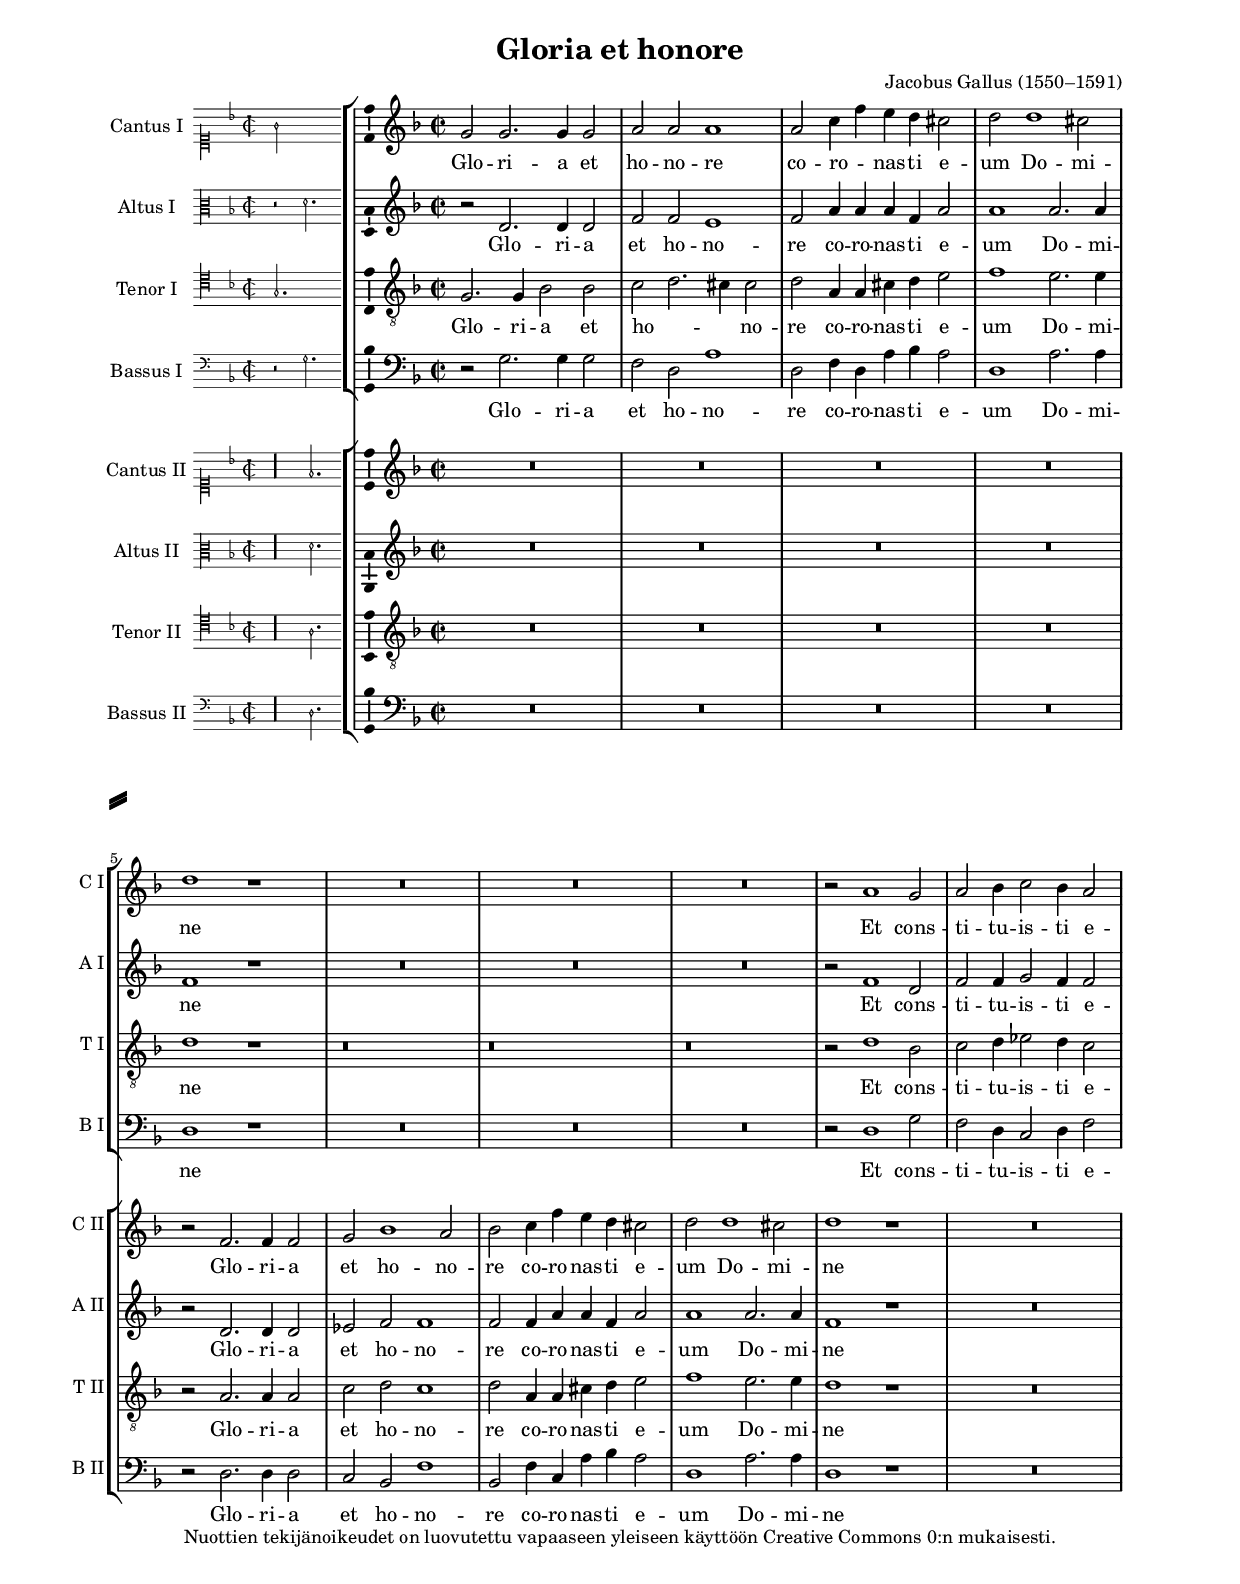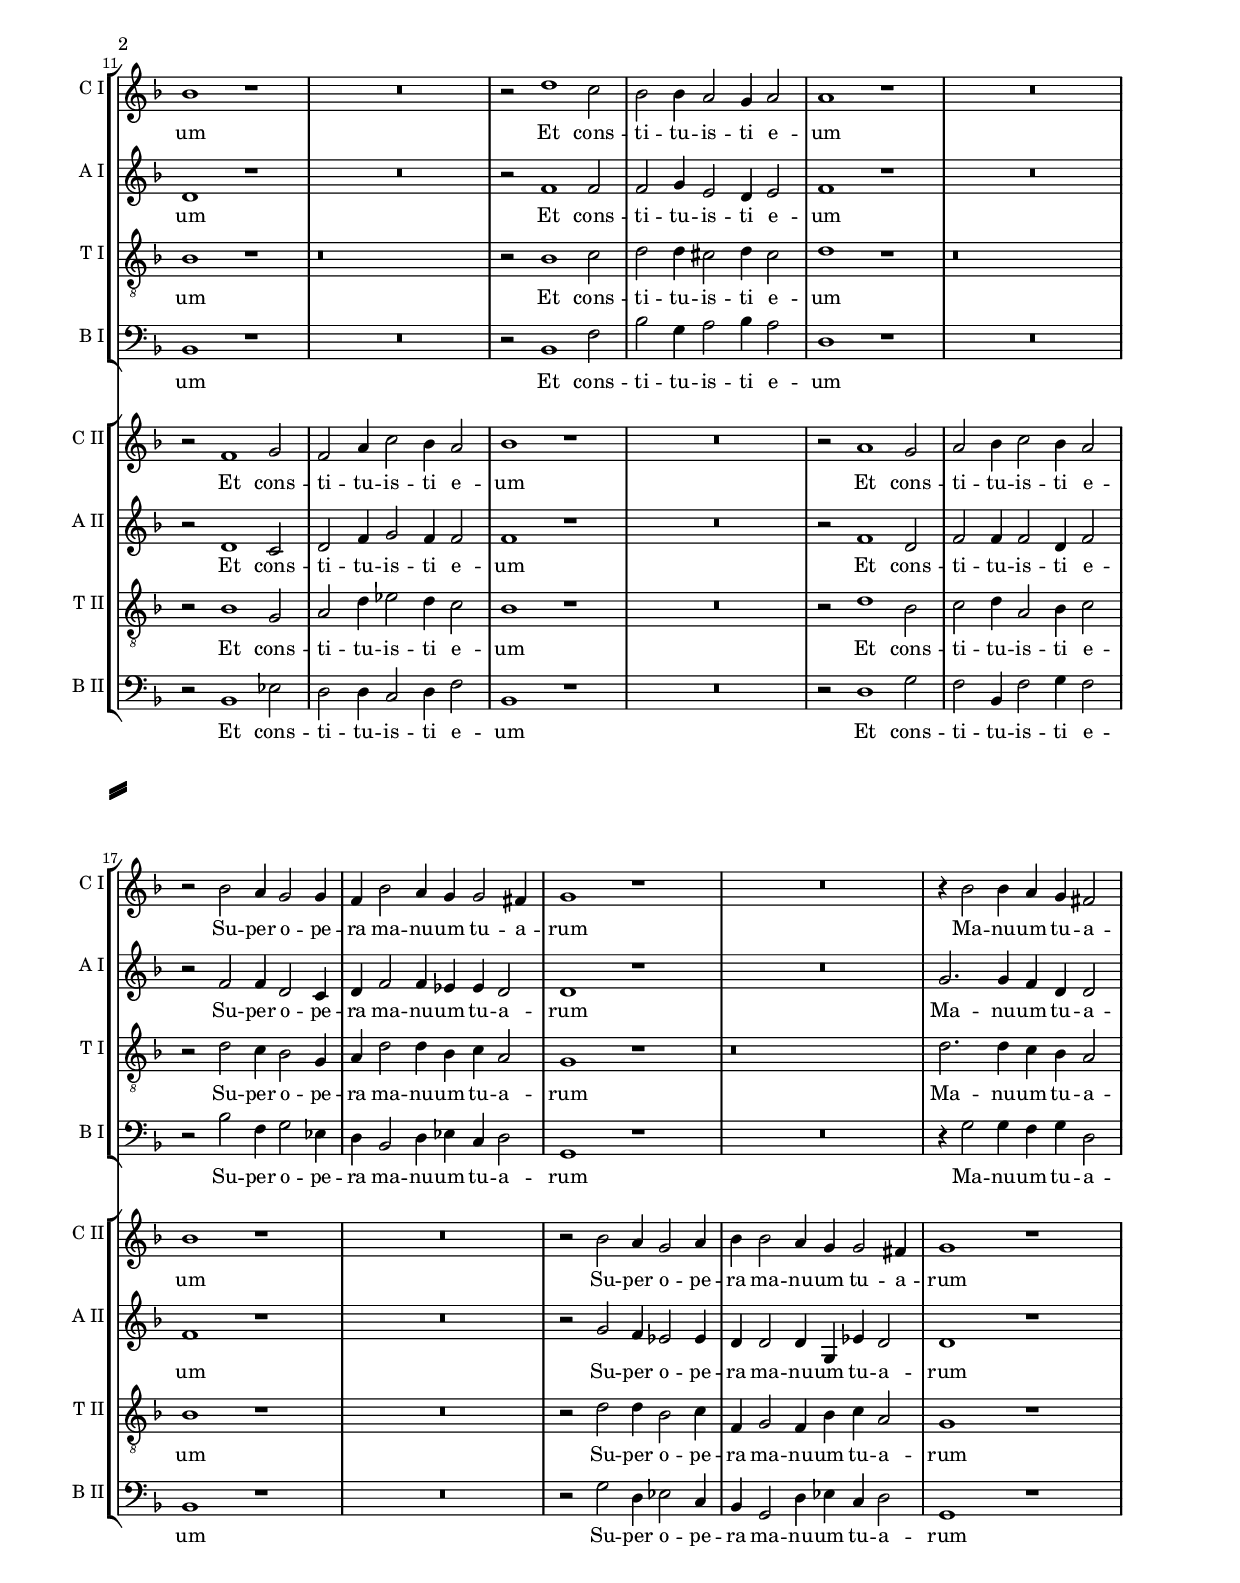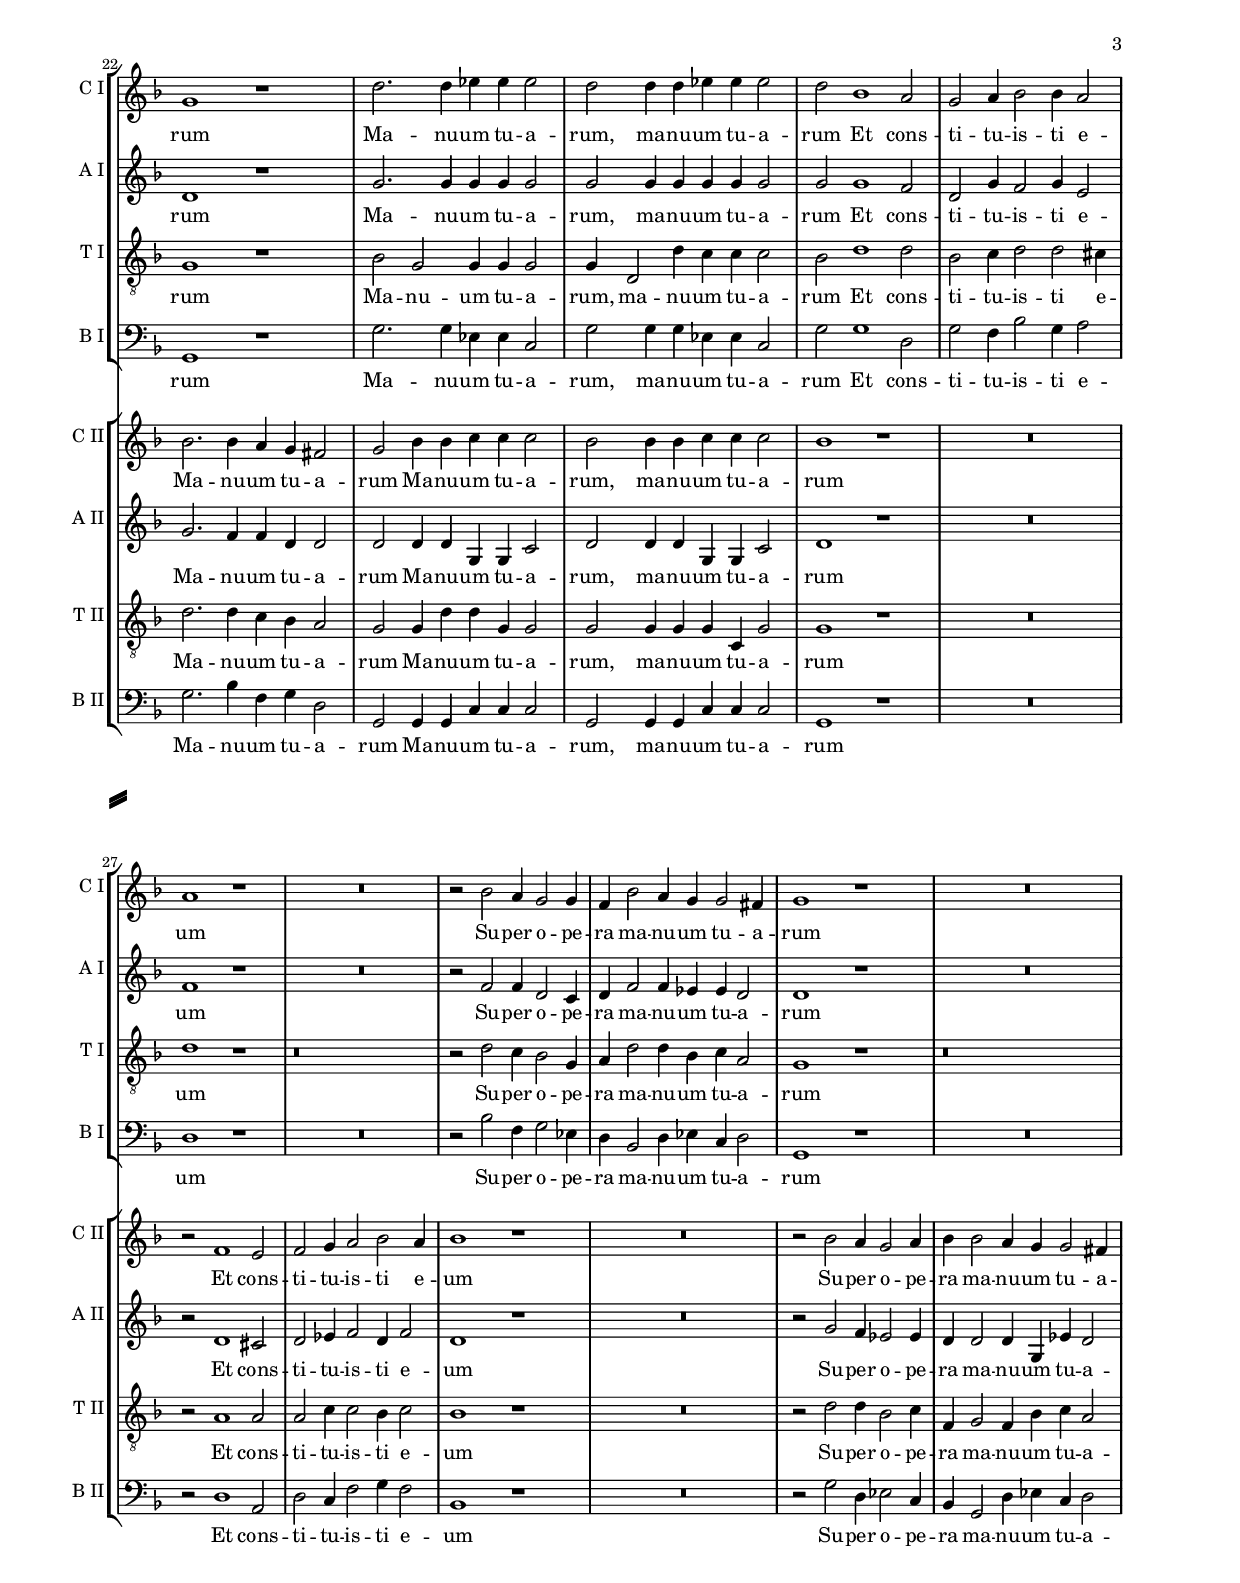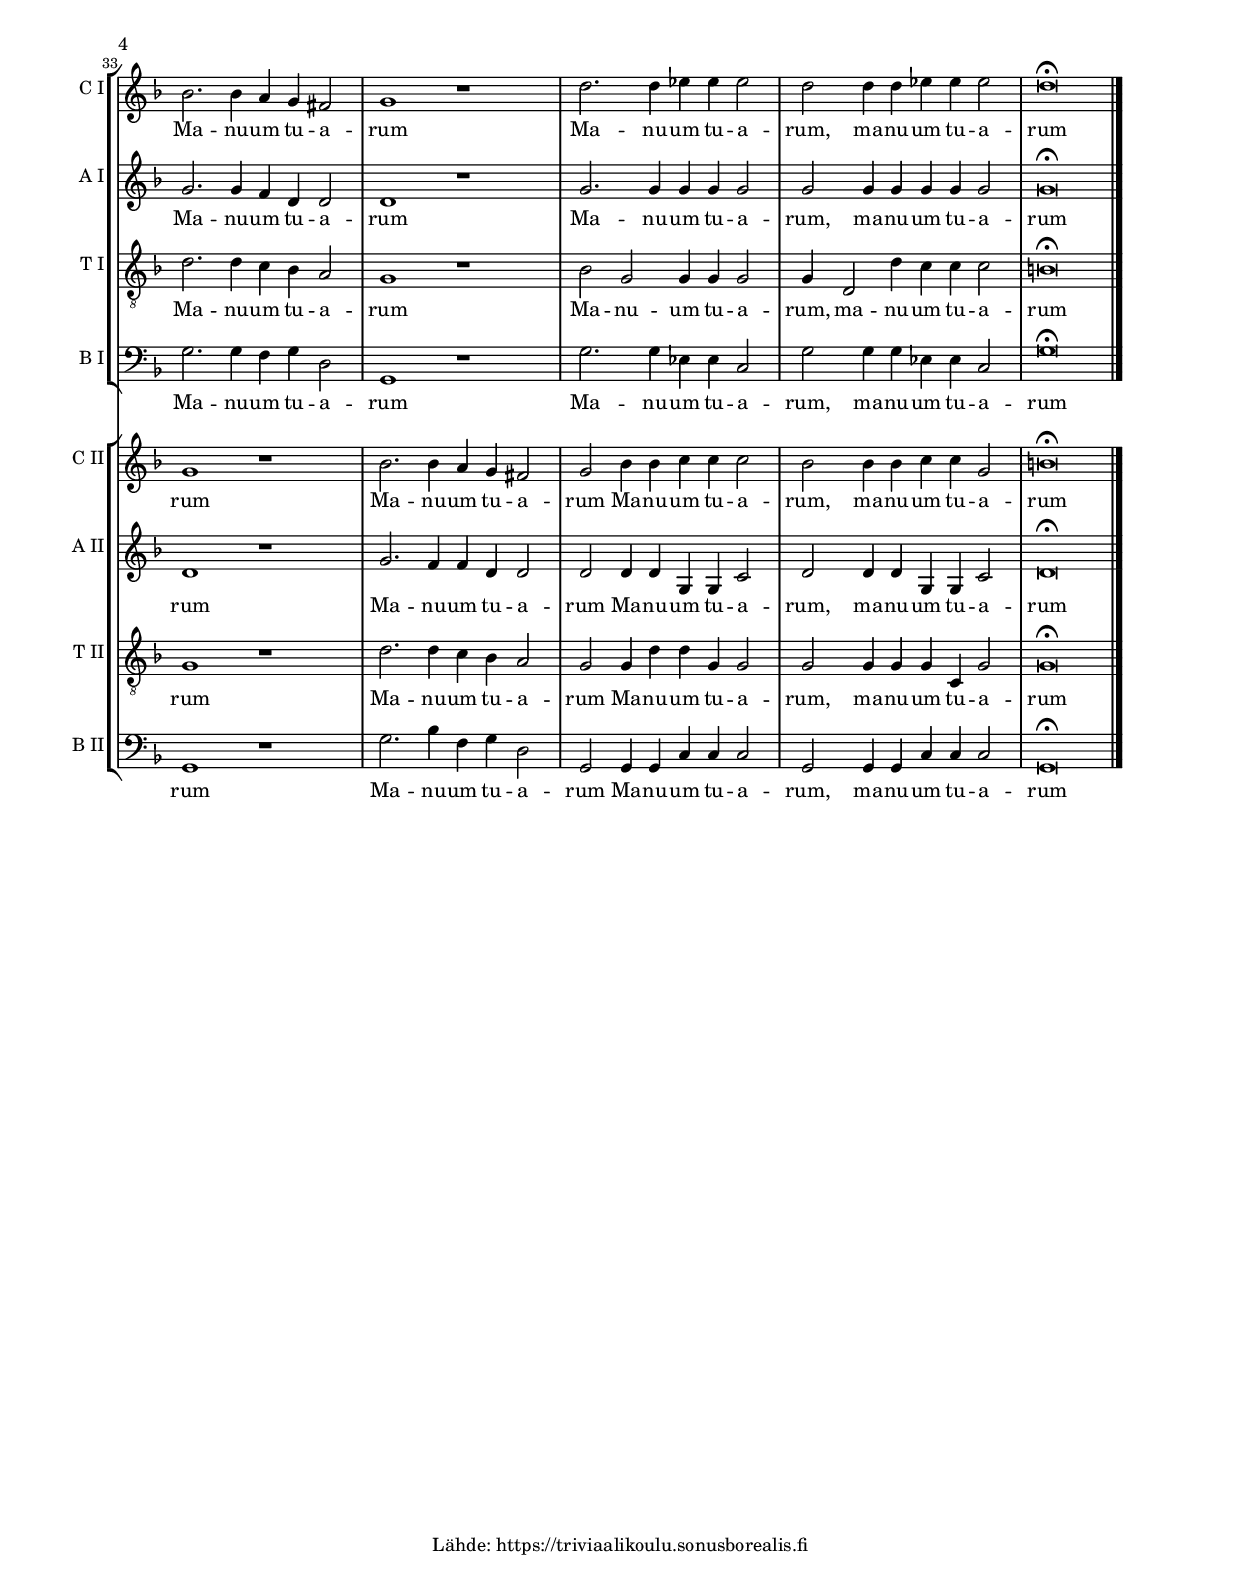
\version "2.19.49"
\include "suomi.ly"

\include "../paper-margins.ily"

#(set-global-staff-size 16)

global = {
%  \numericTimeSignature
  \time 2/2
	\set Timing.measureLength = #(ly:make-moment 4/2)
%  \autoBeamOff
  \key d \minor
  \set Staff.midiInstrument = #"voice oohs"
}

stanzaOneLyricsChoirOne = \lyricmode {
	Glo -- ri -- a et ho -- no -- re
	co -- ro -- nas -- ti e -- um Do -- mi -- ne
	Et cons -- ti -- tu -- is -- ti e -- um
	Et cons -- ti -- tu -- is -- ti e -- um
	Su -- per o -- pe -- ra ma -- nu -- um tu -- a -- rum
	Ma -- nu -- um tu -- a -- rum
	Ma -- nu -- um tu -- a -- rum,
	ma -- nu -- um tu -- a -- rum
	Et cons -- ti -- tu -- is -- ti e -- um
	Su -- per o -- pe -- ra ma -- nu -- um tu -- a -- rum
	Ma -- nu -- um tu -- a -- rum
	Ma -- nu -- um tu -- a -- rum,
	ma -- nu -- um tu -- a -- rum
}




% First choir

SopranoOneMusic = \relative c'' {
	\set Staff.instrumentName = #"Cantus I"
	\set Staff.shortInstrumentName = "C I"

	\incipit { \clef "mensural-c1" \key d \minor \time 2/2 g'2 }

	g2 g2. g4 g2 | a a a1 | a2 c4( f) e d cis2 | d d1 cis2 | 
	d1 r1 | R\breve | R\breve | R\breve |
	r2 a1 g2 | a b4 c2 b4 a2 | b1 r1 | R\breve |

% 2
	r2 d1 c2 | b2 b4 a2 g4 a2 | a1 r1 | R\breve |
	r2 b2 a4 g2 g4 | f b2 a4 g g2 fis4 | g1 r1 | R\breve |
	r4 b2 b4 a g fis2 | g1 r1 |
	d'2. d4 es es es2 | d d4 d es es es2 |

% 3
	d2 b1 a2 | g a4 b2 b4 a2 | a1 r1 | R\breve |
	r2 b a4 g2 g4 | f b2 a4 g g2 fis4 | g1 r1 | R\breve |
	b2. b4 a g fis2 | g1 r1
	d'2. d4 es es es2 | d d4 d es es es2 |
	d\breve\fermata \bar "|."
}


AltoOneMusic = \relative c' {
	\set Staff.instrumentName = #"Altus I"
	\set Staff.shortInstrumentName = "A I"

	\incipit { \clef "mensural-c3" \key d \minor \time 2/2 r2 d'2. }

	r2 d2. d4 d2 | f f e1 | f2 a4 a a f a2 | a1 a2. a4 |
	f1 r1 | R\breve | R\breve | R\breve |
	r2 f1 d2 | f2 f4 g2 f4 f2 | d1 r1 | R\breve |

% 2

	r2 f1 f2 | f2 g4 e2 d4 e2 | f1 r | R\breve |
	r2 f2 f4 d2 c4 | d f2 f4 es es d2 | d1 r | R\breve |
	g2. g4 f d d2 | d1 r | g2. g4 g g g2 | g g4 g g g g2 |

% 3

	g2 g1 f2 | d2 g4 f2 g4 e2 | f1 r | R\breve |
	r2 f f4 d2 c4 | d f2 f4 es es d2 | d1 r | R\breve |
	g2. g4 f d d2 | d1 r | g2. g4 g g g2 | g g4 g g g g2 |
	g\breve\fermata \bar "|."
}


TenoreOneMusic = \relative c' {
	\set Staff.instrumentName = #"Tenor I"
	\set Staff.shortInstrumentName = "T I"

	\incipit { \clef "mensural-c4" \key d \minor \time 2/2 g2. }

	\clef "treble_8"
	g2. g4 b2 b | c( d2. cis4) cis2 | d a4 a cis d e2 | f1 e2. e4 |
	d1 r1 | r\breve | r\breve | r\breve |
	r2 d1 b2 | c d4 es2 d4 c2 | b1 r | r\breve |

% 2
	r2 b1 c2 | d d4 cis2 d4 cis2 | d1 r | r\breve |
	r2 d c4 b2 g4 | a d2 d4 b c a2 | g1 r | r\breve |
	d'2. d4 c b a2 | g1 r | b2 g g4 g g2 | g4 d2 d'4 c c c2 |

% 3
	b2 d1 d2 | b c4 d2 d cis4 | d1 r | r\breve |
	r2 d c4 b2 g4 | a d2 d4 b c a2 | g1 r | r\breve |
	d'2. d4 c b a2 | g1 r | b2 g g4 g g2 | g4 d2 d'4 c c c2 |
	h\breve\fermata \bar "|."
}


BassOneMusic = \relative c' {
	\set Staff.instrumentName = #"Bassus I"
	\set Staff.shortInstrumentName = "B I"

	\incipit { \clef "mensural-f" \key d \minor \time 2/2 r2 g2. }

	\clef bass
	r2 g2. g4 g2 | f d a'1 | d,2 f4 d a' b a2 | d,1 a'2. a4 |
	d,1 r1 | R\breve | R\breve | R\breve |
	r2 d1 g2 | f d4 c2 d4 f2 | b,1 r | R\breve |

% 2
	r2 b1 f'2 | b g4 a2 b4 a2 | d,1 r | R\breve |
	r2 b' f4 g2 es4 | d b2 d4 es c d2 | g,1 r | R\breve |
	r4 g'2 g4 f g d2 | g,1 r | g'2. g4 es es c2 | g' g4 g es es c2 |

%3
	g' g1 d2 | g f4 b2 g4 a2 | d,1 r | R\breve |
	r2 b' f4 g2 es4 | d b2 d4 es c d2 | g,1 r | R\breve |
	g'2. g4 f g d2 | g,1 r | g'2. g4 es es c2 | g' g4 g es es c2 |
	g'\breve\fermata \bar "|."
}




% Second choir

SopranoTwoMusic = \relative c' {
	\set Staff.instrumentName = #"Cantus II"
	\set Staff.shortInstrumentName = "C II"

	\incipit { 
		\clef "mensural-c1" \key d \minor \time 2/2
		r\maxima f'2. 
	}

	R\breve | R | R | R | 
	r2 f2. f4 f2 | g b1 a2 | b2 c4 f e d cis2 | d2 d1 cis2 |
	d1 r1 | R\breve | r2 f,1 g2 | f2 a4 c2 b4 a2 |

% 2
	b1 r | R\breve | r2 a1 g2 | a2 b4 c2 b4 a2 | 
	b1 r | R\breve | r2 b2 a4 g2 a4 | b b2 a4 g g2 fis4 |
	g1 r | b2. b4 a g fis2 | g2 b4 b c c c2 | 
	b2 b4 b c c c2 |

% 3
	b1 r | R\breve | r2 f1 e2 | f g4 a2 b a4 |
	b1 r | R\breve | r2 b2 a4 g2 a4 | b b2 a4 g g2 fis4 |
	g1 r | b2. b4 a g fis2 | g2 b4 b c c c2 | 
	b2 b4 b c c g2 |
	h\breve\fermata \bar "|."
}


AltoTwoMusic = \relative c' {
	\set Staff.instrumentName = #"Altus II"
	\set Staff.shortInstrumentName = "A II"

	\incipit { 
		\clef "mensural-c3" \key d \minor \time 2/2 
		r\maxima d'2. 
	}

	R\breve | R | R | R | 
	r2 d2. d4 d2 | es f f1 | f2 f4 a a f a2 | a1 a2. a4 |
	f1 r1 | R\breve | r2 d1 c2 | d f4 g2 f4 f2 |

% 2
	f1 r | R\breve | r2 f1 d2 | f f4 f2 d4 f2 |
	f1 r | R\breve | r2 g f4 es2 es4 | d d2 d4 g, es' d2 |
	d1 r | g2. f4 f d d2 | d d4 d g, g c2 | d d4 d g, g c2 |

% 3
	d1 r | R\breve | r2 d1 cis2 | d2 es4 f2 d4 f2 |
	d1 r | R\breve | r2 g f4 es2 es4 | d d2 d4 g, es' d2 |
	d1 r | g2. f4 f d d2 | d d4 d g, g c2 | d d4 d g, g c2 |
	d\breve\fermata \bar "|."
}


TenoreTwoMusic = \relative c' {
	\set Staff.instrumentName = #"Tenor II"
	\set Staff.shortInstrumentName = "T II"

	\incipit { 
		\clef "mensural-c4" \key d \minor \time 2/2 
		r\maxima a2.
	}

	\clef "treble_8"
	R\breve | R | R | R | 
	r2 a2. a4 a 2 | c d c1 | d2 a4 a cis d e2 | f1 e2. e4 |
	d1 r | R\breve | r2 b1 g2 | a d4 es2 d4 c2 |

% 2
	b1 r | R\breve | r2 d1 b2 | c d4 a2 b4 c2 |
	b1 r | R\breve | r2 d2 d4 b2 c4 | f, g2 f4 b c a2 |
	g1 r | d'2. d4 c b a2 | g g4 d' d g, g2 | g g4 g g c, g'2 |

% 3
	g1 r | R\breve | r2 a1 a2 | a c4 c2 b4 c2 |
	b1 r | R\breve | r2 d2 d4 b2 c4 | f, g2 f4 b c a2 |
	g1 r | d'2. d4 c b a2 | g g4 d' d g, g2 | g g4 g g c, g'2 |
	g\breve\fermata \bar "|."
}



BassTwoMusic = \relative c {
	\set Staff.instrumentName = #"Bassus II"
	\set Staff.shortInstrumentName = "B II"

	\incipit { 
		\clef "mensural-f" \key d \minor \time 2/2 
		r\maxima d2. 
	}

	\clef bass
	R\breve | R | R | R | 
	r2 d2. d4 d2 | c b f'1 | b,2 f'4 c a' b a2 | d,1 a'2. a4 |
	d,1 r | R\breve | r2 b1 es2 | d d4 c2 d4 f2 |

% 2
	b,1 r | R\breve | r2 d1 g2 | f b,4 f'2 g4 f2 |
	b,1 r | R\breve | r2 g' d4 es2 c4 | b g2 d'4 es c d2 |
	g,1 r | g'2.  b4 f g d2 | g,2 g4 g c c c2 | g g4 g c c c2 |

% 3
	g1 r  | R\breve | r2 d'1 a2 | d c4 f2 g4 f2 | 
	b,1 r | R\breve | r2 g' d4 es2 c4 | b g2 d'4 es c d2 |
	g,1 r | g'2. b4 f g d2 | g,2 g4 g c c c2 | g g4 g c c c2 |
	g\breve\fermata \bar "|."
}



#(set-global-staff-size 16)

\header {
  title = "Gloria et honore"
%  subtitle = ""
  composer = "Jacobus Gallus (1550–1591)"
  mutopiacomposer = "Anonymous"
%  instrument = "Voice (SATB)"
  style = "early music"
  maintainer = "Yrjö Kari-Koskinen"
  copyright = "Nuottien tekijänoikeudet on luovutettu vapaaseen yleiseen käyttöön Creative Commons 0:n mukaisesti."
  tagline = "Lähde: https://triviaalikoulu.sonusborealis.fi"
}

\paper {
	system-separator-markup = \slashSeparator
}

\score {
<<
  \new StaffGroup = choirOneStaff <<
    \new Staff <<
      \new Voice = "Soprano" {
		\global
        \SopranoOneMusic
      }
     \new Lyrics \lyricsto "Soprano" {
       \stanzaOneLyricsChoirOne
     }
    >>
    \new Staff <<
      \new Voice = "Alto" {
        \global
        \AltoOneMusic
      }
     \new Lyrics \lyricsto "Alto" {
       \stanzaOneLyricsChoirOne
     }
    >>
    \new Staff <<
      \new Voice = "Tenore" {
        \global
        \TenoreOneMusic
      }
      \new Lyrics \lyricsto "Tenore" {
       \stanzaOneLyricsChoirOne
      }
    >>
    \new Staff <<
      \new Voice = "Bass" {
        \global
        \BassOneMusic
      }
      \new Lyrics \lyricsto "Bass" {
       \stanzaOneLyricsChoirOne
      }
    >>
  >>

  \new StaffGroup = choirTwoStaff <<
    \new Staff <<
      \new Voice = "SopranoTwo" {
		\global
        \SopranoTwoMusic
      }
     \new Lyrics \lyricsto "SopranoTwo" {
       \stanzaOneLyricsChoirOne
     }
    >>
    \new Staff <<
      \new Voice = "AltoTwo" {
        \global
        \AltoTwoMusic
      }
     \new Lyrics \lyricsto "AltoTwo" {
       \stanzaOneLyricsChoirOne
     }
    >>
    \new Staff <<
      \new Voice = "TenoreTwo" {
        \global
        \TenoreTwoMusic
      }
      \new Lyrics \lyricsto "TenoreTwo" {
       \stanzaOneLyricsChoirOne
      }
    >>
    \new Staff <<
      \new Voice = "BassTwo" {
        \global
        \BassTwoMusic
      }
      \new Lyrics \lyricsto "BassTwo" {
       \stanzaOneLyricsChoirOne
      }
    >>
  >>
>>

  \layout {
    \context {
      \Voice
      \consists "Ambitus_engraver"
		\hide Slur
    }
    indent = 4\cm
    incipit-width = 2.5\cm
    \context {
     \Score
     \override VerticalAxisGroup.remove-first = ##t
    }
  }
}
